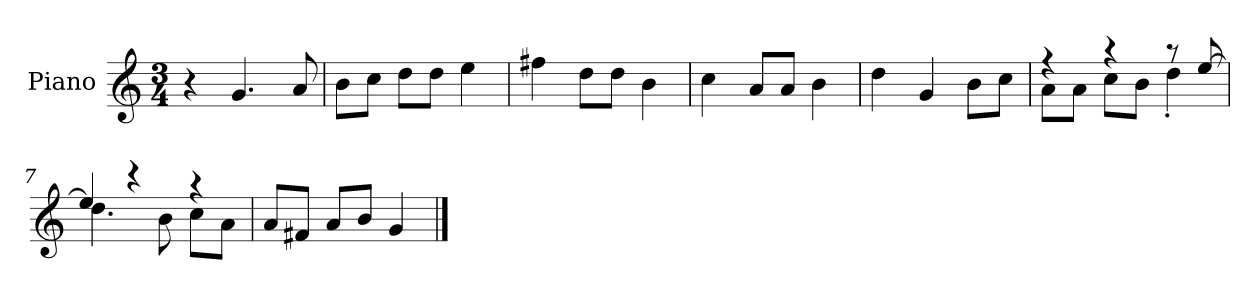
**kern
*part1
*staff1
*I"Piano
*I'P-no
*clefG2
*k[]
*M3/4
*MM177
=1
4r
4.g/
8a/
=2
8b\L
8cc\J
8dd\L
8dd\J
4ee\
=3
4ff#X\
8dd\L
8dd\J
4b\
=4
4cc\
8a/L
8a/J
4b\
=5
4dd\
4g/
8b\L
8cc\J
=6
*^
4r	8a\L
.	8a\J
4r	8cc\L
.	8b\J
8r	4dd'\
[8ee/	.
=7	=7
4ee/]	4.dd\
4r	.
.	8b\
4r	8cc\L
.	8a\J
*v	*v
!!LO:LB:g=z
=8
8a/L
8f#X/J
8a/L
8b/J
4g/
==
*-
